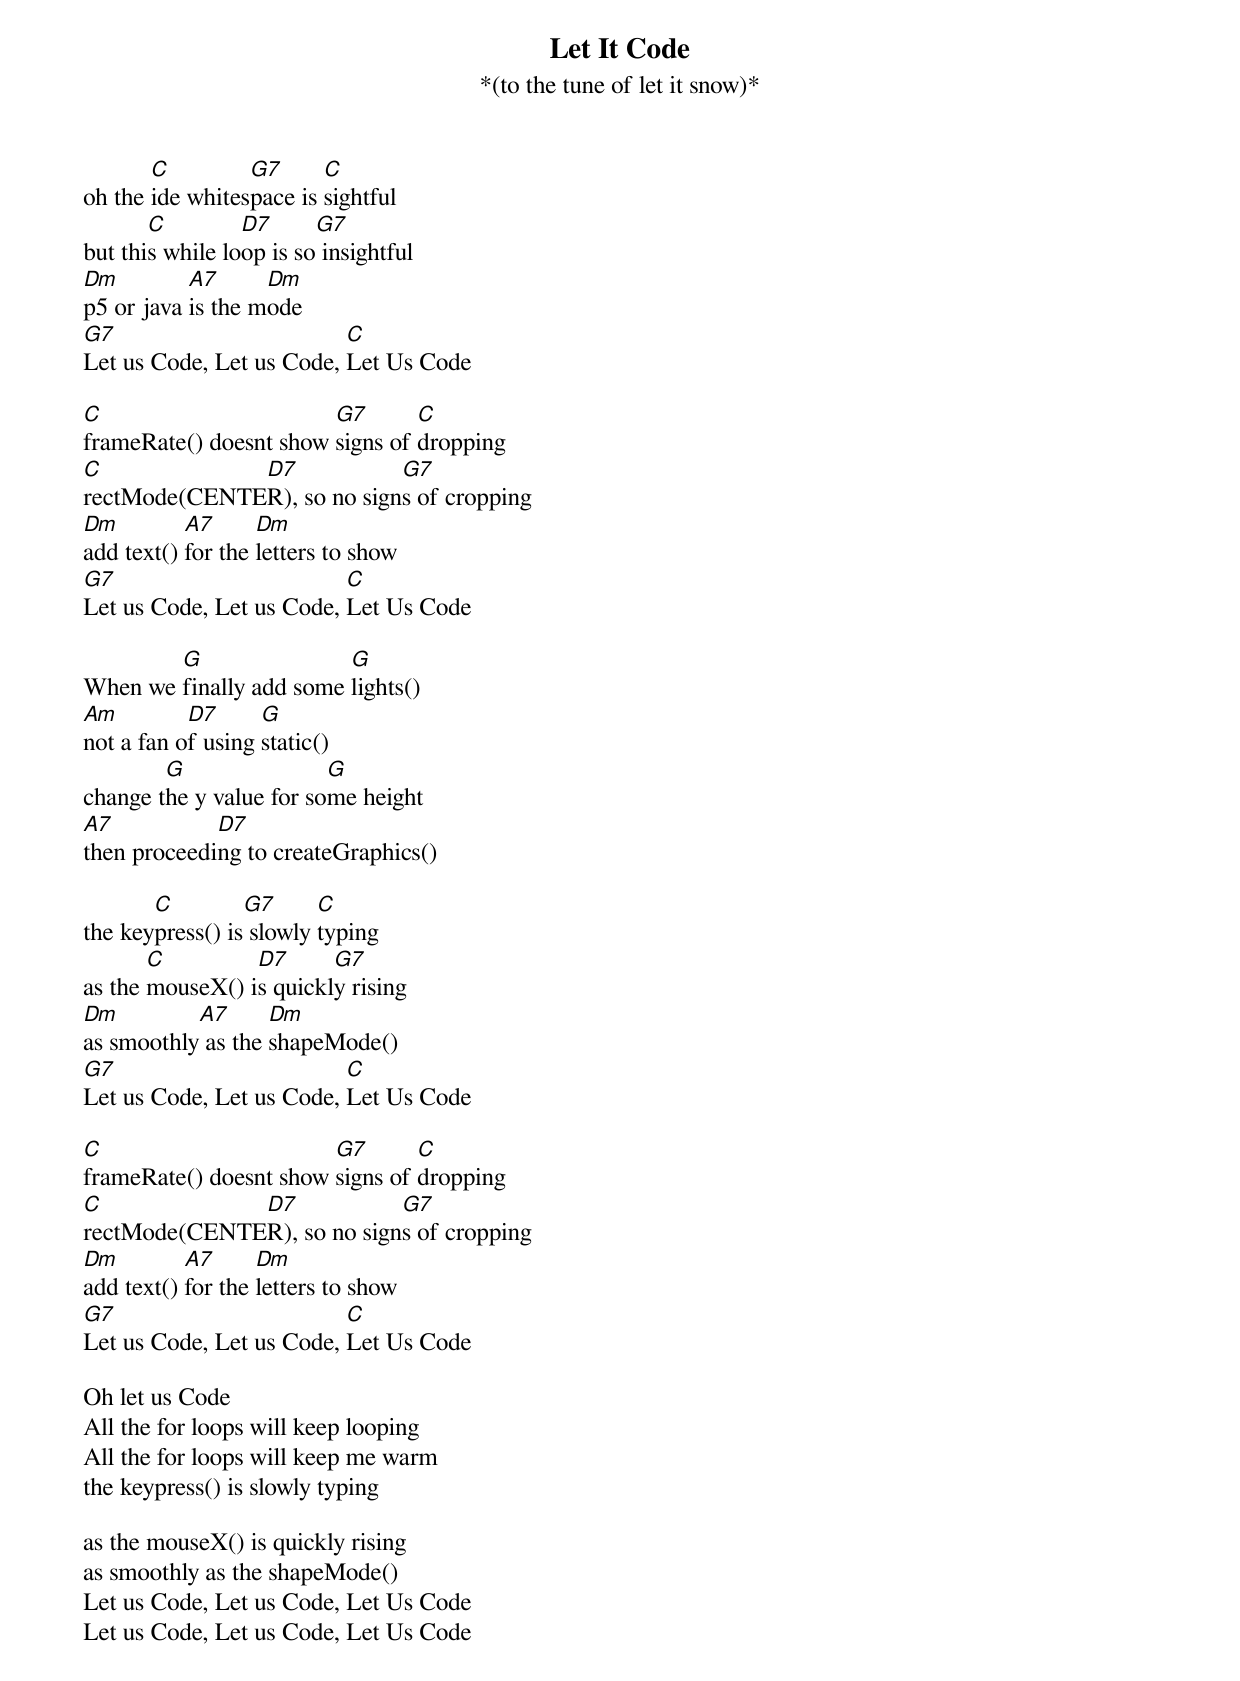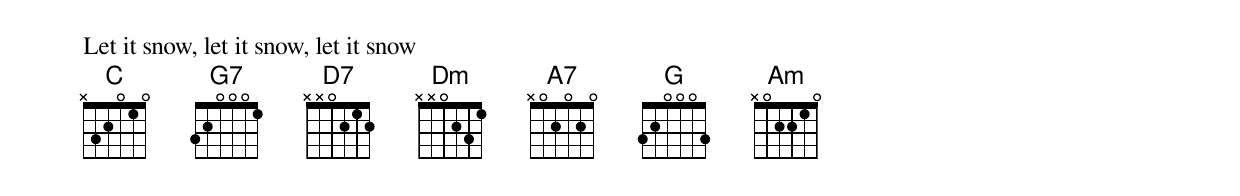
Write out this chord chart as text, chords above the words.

Let It Code
*(to the tune of let it snow)*
       C         G7      C
oh the ide whitespace is sightful
       C         D7      G7
but this while loop is so insightful
Dm         A7      Dm
p5 or java is the mode
G7                        C
Let us Code, Let us Code, Let Us Code

C                       G7       C
frameRate() doesnt show signs of dropping
C             D7            G7
rectMode(CENTER), so no signs of cropping
Dm         A7      Dm
add text() for the letters to show
G7                        C
Let us Code, Let us Code, Let Us Code

        G                G
When we finally add some lights()
Am         D7      G
not a fan of using static()
        G                G
change the y value for some height
A7           D7
then proceeding to createGraphics()

       C         G7      C
the keypress() is slowly typing
       C         D7      G7
as the mouseX() is quickly rising
Dm         A7      Dm
as smoothly as the shapeMode()
G7                        C
Let us Code, Let us Code, Let Us Code

C                       G7       C
frameRate() doesnt show signs of dropping
C             D7            G7
rectMode(CENTER), so no signs of cropping
Dm         A7      Dm
add text() for the letters to show
G7                        C
Let us Code, Let us Code, Let Us Code

Oh let us Code
All the for loops will keep looping
All the for loops will keep me warm
the keypress() is slowly typing

as the mouseX() is quickly rising
as smoothly as the shapeMode()
Let us Code, Let us Code, Let Us Code
Let us Code, Let us Code, Let Us Code

Let it snow, let it snow, let it snow
